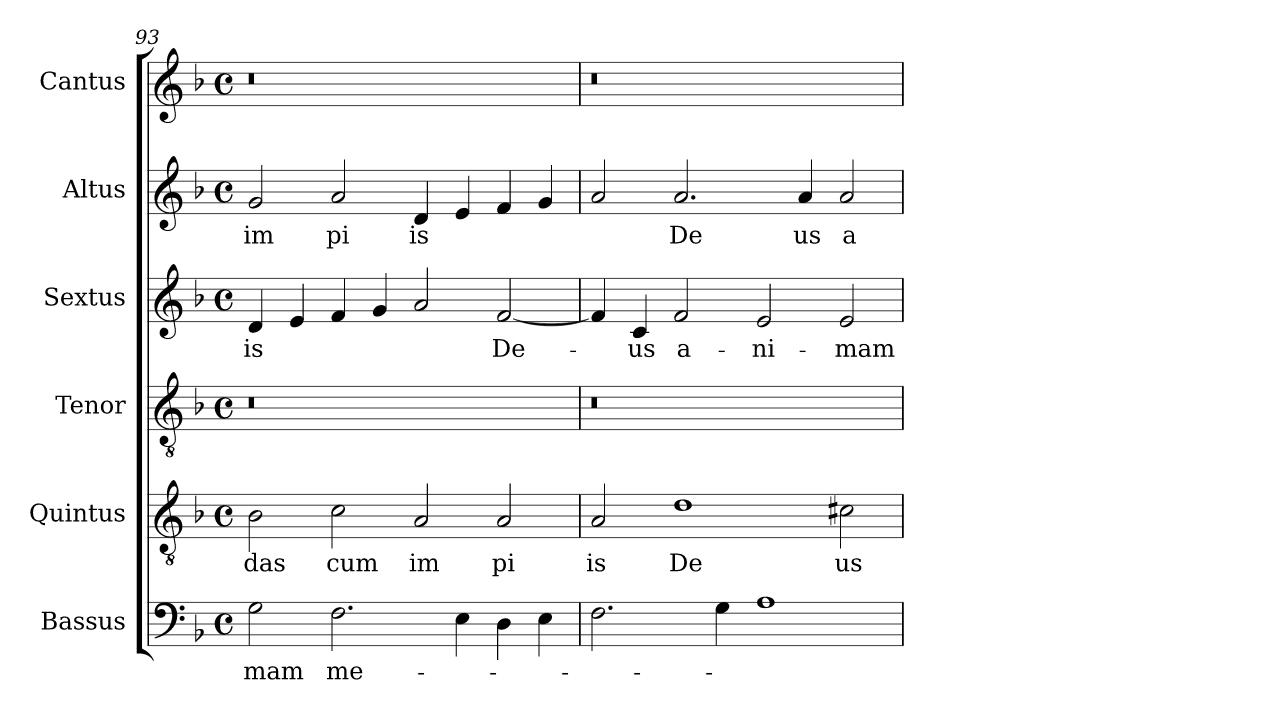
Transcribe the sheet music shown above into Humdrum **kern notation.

**kern	**text	**kern	**text	**kern	**kern	**text	**kern	**text	**kern
*part6	*part6	*part5	*part5	*part4	*part3	*part3	*part2	*part2	*part1
*staff6	*staff6	*staff5	*staff5	*staff4	*staff3	*staff3	*staff2	*staff2	*staff1
*I"Bassus	*	*I"Quintus	*	*I"Tenor	*I"Sextus	*	*I"Altus	*	*I"Cantus
*clefF4	*	*clefGv2	*	*clefGv2	*clefG2	*	*clefG2	*	*clefG2
*k[b-]	*	*k[b-]	*	*k[b-]	*k[b-]	*	*k[b-]	*	*k[b-]
*F:	*	*F:	*	*F:	*F:	*	*F:	*	*F:
*M4/4	*	*M4/4	*	*M4/4	*M4/4	*	*M4/4	*	*M4/4
*met(c)	*	*met(c)	*	*met(c)	*met(c)	*	*met(c)	*	*met(c)
=93	=93	=93	=93	=93	=93	=93	=93	=93	=93
!	!LO:LY:b:cj	!	!LO:LY:b:cj	!	!	!LO:LY:b:cj	!	!LO:LY:b:cj	!
2G\	-mam	2B-\	das	0r	4d/	-is	2g/	im	0r
.	.	.	.	.	4e/	.	.	.	.
!	!LO:LY:b	!	!LO:LY:b:cj	!	!	!	!	!LO:LY:b:cj	!
2.F\	me-	2c\	cum	.	4f/	.	2a/	pi	.
.	.	.	.	.	4g/	.	.	.	.
!	!	!	!LO:LY:b:cj	!	!	!	!	!LO:LY:b:cj	!
.	.	2A/	im	.	2a/	.	4d/	is	.
4E\	.	.	.	.	.	.	4e/	.	.
!	!	!	!LO:LY:b:cj	!	!	!LO:LY:b	!	!	!
4D\	.	2A/	pi	.	[<2f/	De-	4f/	.	.
4E\	.	.	.	.	.	.	4g/	.	.
=94	=94	=94	=94	=94	=94	=94	=94	=94	=94
!	!	!	!LO:LY:b:cj	!	!	!	!	!	!
2.F\	.	2A/	is	0r	4f/]	.	2a/	.	0r
!	!	!	!	!	!	!LO:LY:b:cj	!	!	!
.	.	.	.	.	4c/	-us	.	.	.
!	!	!	!LO:LY:b:cj	!	!	!LO:LY:b:cj	!	!LO:LY:b:cj	!
.	.	1d	De	.	2f/	a-	2.a/	De	.
4G\	.	.	.	.	.	.	.	.	.
!	!	!	!	!	!	!LO:LY:b:cj	!	!	!
1A	.	.	.	.	2e/	-ni-	.	.	.
!	!	!	!	!	!	!	!	!LO:LY:b:cj	!
.	.	.	.	.	.	.	4a/	us	.
!	!	!	!LO:LY:b:cj	!	!	!LO:LY:b:cj	!	!LO:LY:b:cj	!
.	.	2c#X\	us	.	2e/	-mam	2a/	a	.
=	=	=	=	=	=	=	=	=	=
*-	*-	*-	*-	*-	*-	*-	*-	*-	*-
